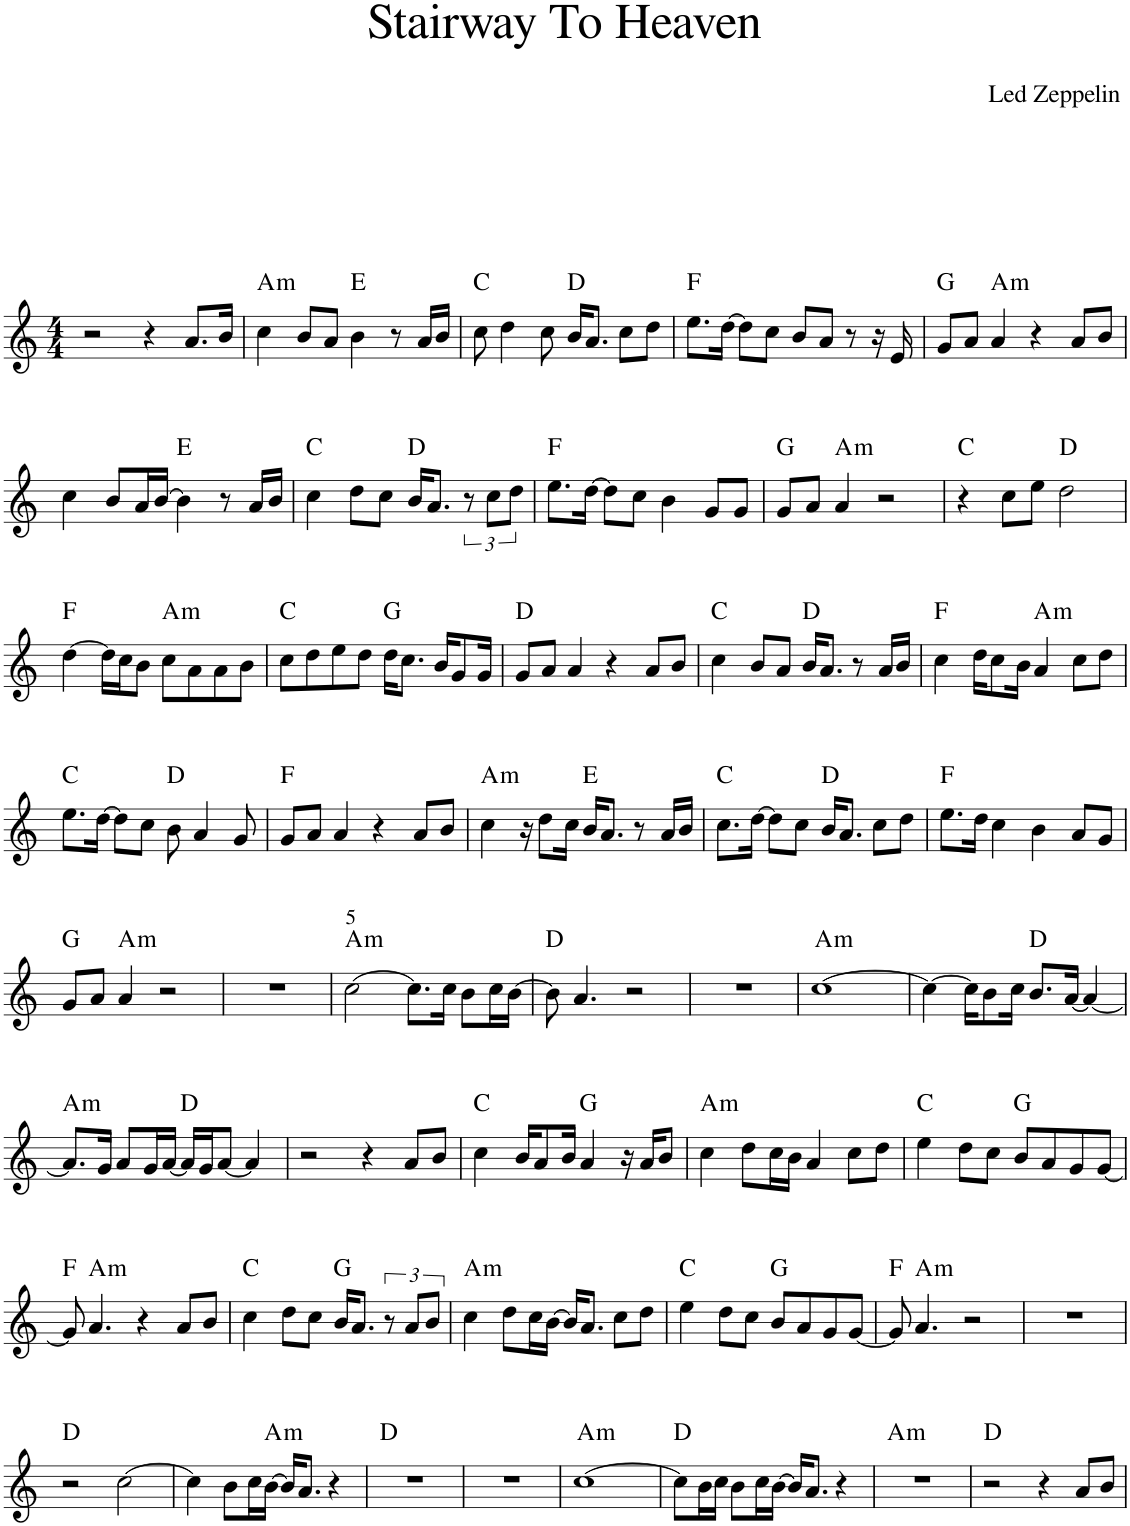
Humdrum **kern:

**kern	**harte
*part1	*part1
*staff1	*
*I"Piano	*
*I'Pno.	*
*clefG2	*
*k[]	*
*M4/4	*
=1	=1
2r	.
4r	.
8.a/L	.
16b/Jk	.
=2	=2
!	!LO:H:kt=m
4cc\	A:min
8b/L	.
8a/J	.
4b\	E:maj
8r	.
16a/LL	.
16b/JJ	.
=3	=3
8cc\	C:maj
4dd\	.
8cc\	.
16b/KL	D:maj
8.a/J	.
8cc\L	.
8dd\J	.
=4	=4
8.ee\L	F:maj
[16dd\Jk	.
8dd\L]	.
8cc\J	.
8b/L	.
8a/J	.
8r	.
16r	.
16e/	.
=5	=5
8g/L	G:maj
8a/J	.
!	!LO:H:kt=m
4a/	A:min
4r	.
8a/L	.
8b/J	.
!!LO:LB:g=z
=6	=6
4cc\	.
8b/L	.
16a/L	.
[16b/JJ	.
4b\]	E:maj
8r	.
16a/LL	.
16b/JJ	.
=7	=7
4cc\	C:maj
8dd\L	.
8cc\J	.
16b/KL	D:maj
8.a/J	.
12r	.
12cc\L	.
12dd\J	.
=8	=8
8.ee\L	F:maj
[16dd\Jk	.
8dd\L]	.
8cc\J	.
4b\	.
8g/L	.
8g/J	.
=9	=9
8g/L	G:maj
8a/J	.
!	!LO:H:kt=m
4a/	A:min
2r	.
=10	=10
4r	C:maj
8cc\L	.
8ee\J	.
2dd\	D:maj
!!LO:LB:g=z
=11	=11
[4dd\	F:maj
16dd\LL]	.
16cc\J	.
8b\J	.
!	!LO:H:kt=m
8cc\L	A:min
8a\	.
8a\	.
8b\J	.
=12	=12
8cc\L	C:maj
8dd\	.
8ee\	.
8dd\J	.
16dd\KL	G:maj
8.cc\J	.
16b/KL	.
8g/	.
16g/Jk	.
=13	=13
8g/L	D:maj
8a/J	.
4a/	.
4r	.
8a/L	.
8b/J	.
=14	=14
4cc\	C:maj
8b/L	.
8a/J	.
16b/KL	D:maj
8.a/J	.
8r	.
16a/LL	.
16b/JJ	.
=15	=15
4cc\	F:maj
16dd\KL	.
8cc\	.
16b\Jk	.
!	!LO:H:kt=m
4a/	A:min
8cc\L	.
8dd\J	.
!!LO:LB:g=z
=16	=16
8.ee\L	C:maj
[16dd\Jk	.
8dd\L]	.
8cc\J	.
8b\	D:maj
4a/	.
8g/	.
=17	=17
8g/L	F:maj
8a/J	.
4a/	.
4r	.
8a/L	.
8b/J	.
=18	=18
!	!LO:H:kt=m
4cc\	A:min
16r	.
8dd\L	.
16cc\Jk	.
16b/KL	E:maj
8.a/J	.
8r	.
16a/LL	.
16b/JJ	.
=19	=19
8.cc\L	C:maj
[16dd\Jk	.
8dd\L]	.
8cc\J	.
16b/KL	D:maj
8.a/J	.
8cc\L	.
8dd\J	.
=20	=20
8.ee\L	F:maj
16dd\Jk	.
4cc\	.
4b\	.
8a/L	.
8g/J	.
!!LO:LB:g=z
=21	=21
8g/L	G:maj
8a/J	.
!	!LO:H:kt=m
4a/	A:min
2r	.
=22	=22
!LO:TX:a:t=5	!
1r	.
=23	=23
!	!LO:H:kt=m
[2cc\	A:min
8.cc\L]	.
16cc\Jk	.
8b\L	.
16cc\L	.
[16b\JJ	.
=24	=24
8b\]	D:maj
4.a/	.
2r	.
=25	=25
1r	.
=26	=26
!	!LO:H:kt=m
[1cc	A:min
=27	=27
4cc\_	.
16cc\KL]	.
8b\	.
16cc\Jk	.
8.b/L	D:maj
[16a/Jk	.
4a/_	.
!!LO:LB:g=z
=28	=28
!	!LO:H:kt=m
8.a/L]	A:min
16g/Jk	.
8a/L	.
16g/L	.
[16a/JJ	.
16a/LL]	D:maj
16g/J	.
[8a/J	.
4a/]	.
=29	=29
2r	.
4r	.
8a/L	.
8b/J	.
=30	=30
4cc\	C:maj
16b/KL	.
8a/	.
16b/Jk	.
4a/	G:maj
16r	.
16a/KL	.
8b/J	.
=31	=31
!	!LO:H:kt=m
4cc\	A:min
8dd\L	.
16cc\L	.
16b\JJ	.
4a/	.
8cc\L	.
8dd\J	.
=32	=32
4ee\	C:maj
8dd\L	.
8cc\J	.
8b/L	G:maj
8a/	.
8g/	.
[8g/J	.
!!LO:LB:g=z
=33	=33
8g/]	F:maj
!	!LO:H:kt=m
4.a/	A:min
4r	.
8a/L	.
8b/J	.
=34	=34
4cc\	C:maj
8dd\L	.
8cc\J	.
16b/KL	G:maj
8.a/J	.
12r	.
12a/L	.
12b/J	.
=35	=35
!	!LO:H:kt=m
4cc\	A:min
8dd\L	.
16cc\L	.
[16b\JJ	.
16b/KL]	.
8.a/J	.
8cc\L	.
8dd\J	.
=36	=36
4ee\	C:maj
8dd\L	.
8cc\J	.
8b/L	G:maj
8a/	.
8g/	.
[8g/J	.
=37	=37
8g/]	F:maj
!	!LO:H:kt=m
4.a/	A:min
2r	.
=38	=38
1r	.
!!LO:LB:g=z
=39	=39
2r	D:maj
[2cc\	.
=40	=40
4cc\]	.
8b\L	.
16cc\L	.
!	!LO:H:kt=m
[16b\JJ	A:min
16b/KL]	.
8.a/J	.
4r	.
=41	=41
1r	D:maj
=42	=42
1r	.
=43	=43
!	!LO:H:kt=m
[1cc	A:min
=44	=44
8cc\L]	D:maj
16b\L	.
16cc\JJ	.
8b\L	.
16cc\L	.
[16b\JJ	.
16b/KL]	.
8.a/J	.
4r	.
=45	=45
!	!LO:H:kt=m
1r	A:min
=46	=46
2r	D:maj
4r	.
8a/L	.
8b/J	.
=	=
*-	*-
